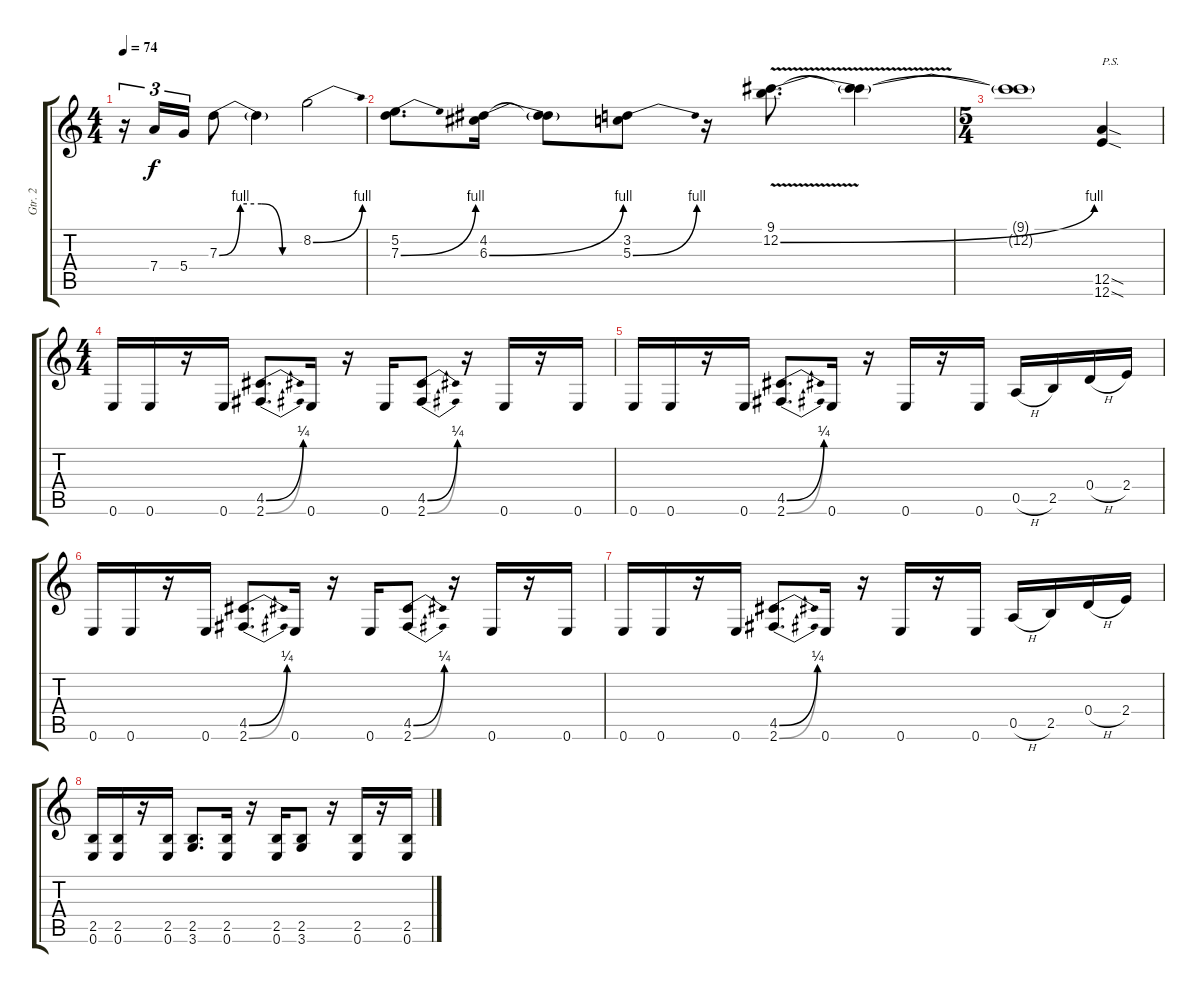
\track ("Gtr. 2" "Gtr. 2") {instrument overdrivenguitar}
\staff {score tabs}
\tuning (E4 B3 G3 D3 A2 E2) {hide}
\ts (4 4)
\tempo 74
\clef g2
\ks c
r.16{tu (3 2) dy f} 7.4.16{tu (3 2)} 5.4.16{tu (3 2)} 7.3{be (custom 0 0 15 4 30 4 45 0 60 0)}.8 7.3{t}.4 8.2{be (bend 0 0 60 4)}.2 |
(5.2 7.3{be (bend 0 0 60 4)}).8{d} (4.2 6.3{be (bend 0 0 60 4)}).16 (4.2{t} 6.3{t}).8 (3.2 5.3{be (bend 0 0 60 4)}).8 r.16 (9.1 12.2{be (bend 0 0 60 4) v}).8{d} (9.1{t} 12.2{t}).4 |
\ts (5 4)
(9.1{t} 12.2{t}).1 (12.5{sod} 12.6{sod}).4{txt "P.S."} |
\ts (4 4)
0.6.16{instrument overdrivenguitar} 0.6.16 r.16 0.6.16 (4.5{be (bend 0 0 60 1)} 2.6{be (bend 0 0 60 1)}).8{d} 0.6.16 r.16 0.6.16 (4.5{be (bend 0 0 60 1)} 2.6{be (bend 0 0 60 1)}).8 r.16 0.6.16 r.16 0.6.16 |
0.6.16 0.6.16 r.16 0.6.16 (4.5{be (bend 0 0 60 1)} 2.6{be (bend 0 0 60 1)}).8{d} 0.6.16 r.16 0.6.16 r.16 0.6.16 0.5{h}.16 2.5.16 0.4{h}.16 2.4.16 |
0.6.16 0.6.16 r.16 0.6.16 (4.5{be (bend 0 0 60 1)} 2.6{be (bend 0 0 60 1)}).8{d} 0.6.16 r.16 0.6.16 (4.5{be (bend 0 0 60 1)} 2.6{be (bend 0 0 60 1)}).8 r.16 0.6.16 r.16 0.6.16 |
0.6.16 0.6.16 r.16 0.6.16 (4.5{be (bend 0 0 60 1)} 2.6{be (bend 0 0 60 1)}).8{d} 0.6.16 r.16 0.6.16 r.16 0.6.16 0.5{h}.16 2.5.16 0.4{h}.16 2.4.16 |
(2.5 0.6).16 (2.5 0.6).16 r.16 (2.5 0.6).16 (2.5 3.6).8{d} (2.5 0.6).16 r.16 (2.5 0.6).16 (2.5 3.6).8 r.16 (2.5 0.6).16 r.16 (2.5 0.6).16
